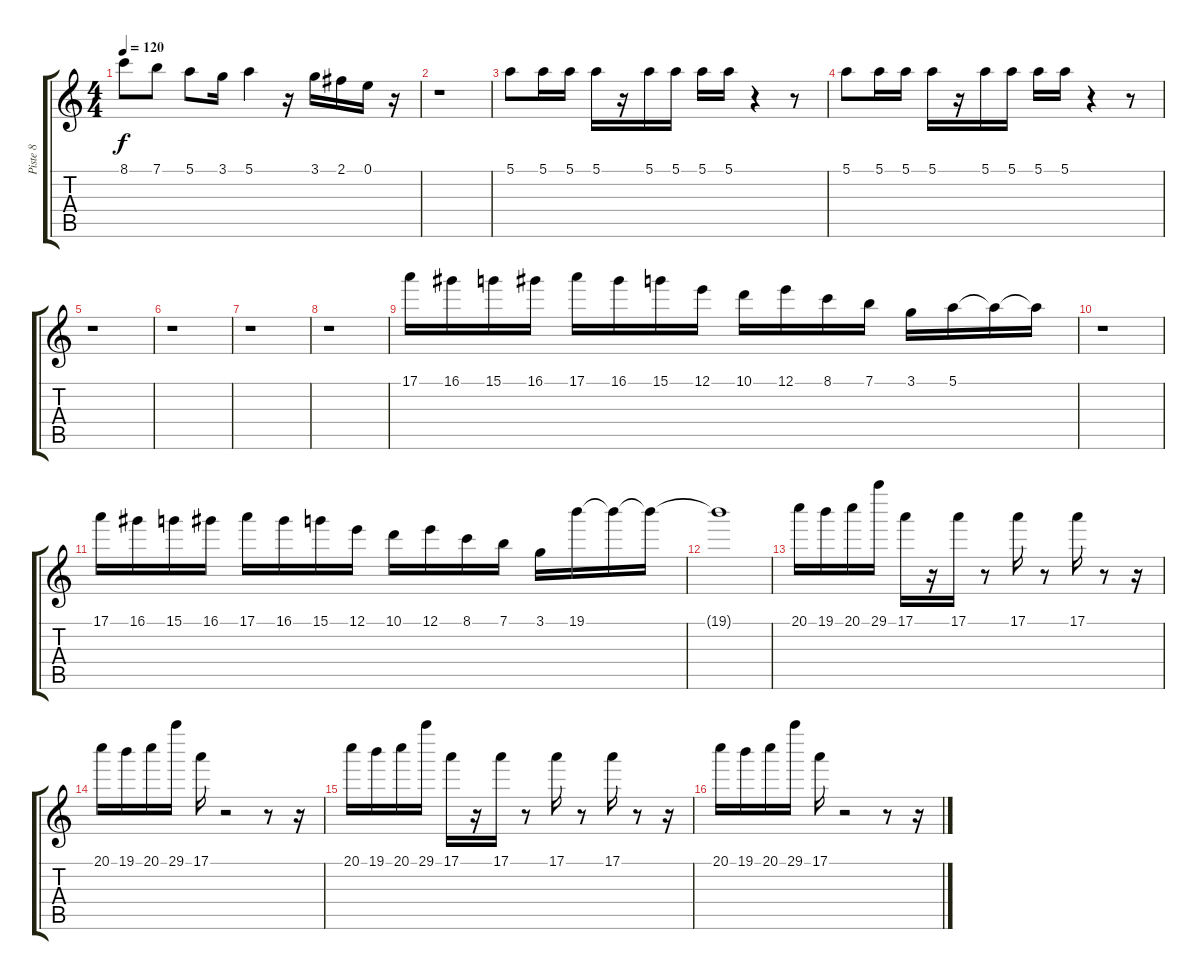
\track ("Piste 8" "Piste 8") {instrument electricguitarjazz}
\staff {score tabs}
\tuning (E4 B3 G3 D3 A2 E2) {hide}
\ts (4 4)
\tempo 120
\clef g2
\ks c
8.1.8{dy f} 7.1.8 5.1.8 3.1.16 5.1.4 r.16 3.1.16 2.1.16 0.1.16 r.16 |
r.1 |
5.1.8 5.1.16 5.1.16 5.1.16 r.16 5.1.16 5.1.16 5.1.16 5.1.16 r.4 r.8 |
5.1.8 5.1.16 5.1.16 5.1.16 r.16 5.1.16 5.1.16 5.1.16 5.1.16 r.4 r.8 |
r.1 |
r.1 |
r.1 |
r.1 |
17.1.16 16.1.16 15.1.16 16.1.16 17.1.16 16.1.16 15.1.16 12.1.16 10.1.16 12.1.16 8.1.16 7.1.16 3.1.16 5.1.16 5.1{t}.16 5.1{t}.16 |
r.1 |
17.1.16 16.1.16 15.1.16 16.1.16 17.1.16 16.1.16 15.1.16 12.1.16 10.1.16 12.1.16 8.1.16 7.1.16 3.1.16 19.1.16 19.1{t}.16 19.1{t}.16 |
19.1{t}.1 |
20.1.16 19.1.16 20.1.16 29.1.16 17.1.16 r.16 17.1.16 r.8 17.1.16 r.8 17.1.16 r.8 r.16 |
20.1.16 19.1.16 20.1.16 29.1.16 17.1.16 r.2 r.8 r.16 |
20.1.16 19.1.16 20.1.16 29.1.16 17.1.16 r.16 17.1.16 r.8 17.1.16 r.8 17.1.16 r.8 r.16 |
20.1.16 19.1.16 20.1.16 29.1.16 17.1.16 r.2 r.8 r.16
